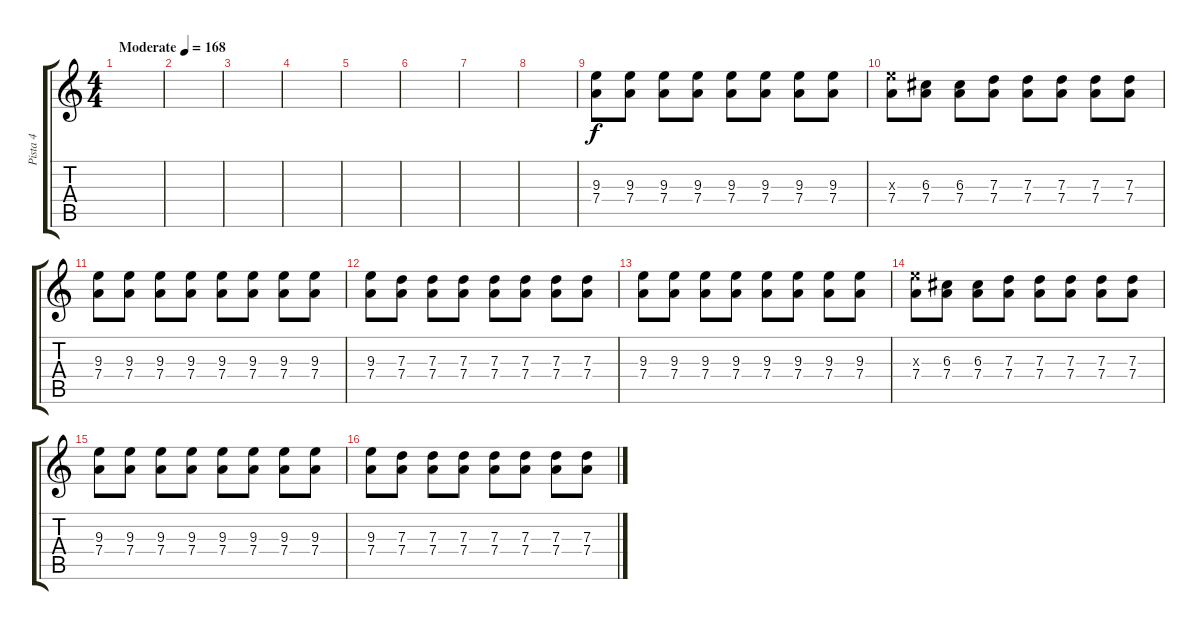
\track ("Pista 4" "Pista 4") {instrument electricguitarclean}
\staff {score tabs}
\tuning (E4 B3 G3 D3 A2 E2) {hide}
\ts (4 4)
\tempo (168 "Moderate")
\clef g2
\ks c
|
|
|
|
|
|
|
|
(9.3 7.4).8 (9.3 7.4).8 (9.3 7.4).8 (9.3 7.4).8 (9.3 7.4).8 (9.3 7.4).8 (9.3 7.4).8 (9.3 7.4).8 |
(9.3{x} 7.4).8 (6.3 7.4).8 (6.3 7.4).8 (7.3 7.4).8 (7.3 7.4).8 (7.3 7.4).8 (7.3 7.4).8 (7.3 7.4).8 |
(9.3 7.4).8 (9.3 7.4).8 (9.3 7.4).8 (9.3 7.4).8 (9.3 7.4).8 (9.3 7.4).8 (9.3 7.4).8 (9.3 7.4).8 |
(9.3 7.4).8 (7.3 7.4).8 (7.3 7.4).8 (7.3 7.4).8 (7.3 7.4).8 (7.3 7.4).8 (7.3 7.4).8 (7.3 7.4).8 |
(9.3 7.4).8 (9.3 7.4).8 (9.3 7.4).8 (9.3 7.4).8 (9.3 7.4).8 (9.3 7.4).8 (9.3 7.4).8 (9.3 7.4).8 |
(9.3{x} 7.4).8 (6.3 7.4).8 (6.3 7.4).8 (7.3 7.4).8 (7.3 7.4).8 (7.3 7.4).8 (7.3 7.4).8 (7.3 7.4).8 |
(9.3 7.4).8 (9.3 7.4).8 (9.3 7.4).8 (9.3 7.4).8 (9.3 7.4).8 (9.3 7.4).8 (9.3 7.4).8 (9.3 7.4).8 |
(9.3 7.4).8 (7.3 7.4).8 (7.3 7.4).8 (7.3 7.4).8 (7.3 7.4).8 (7.3 7.4).8 (7.3 7.4).8 (7.3 7.4).8
